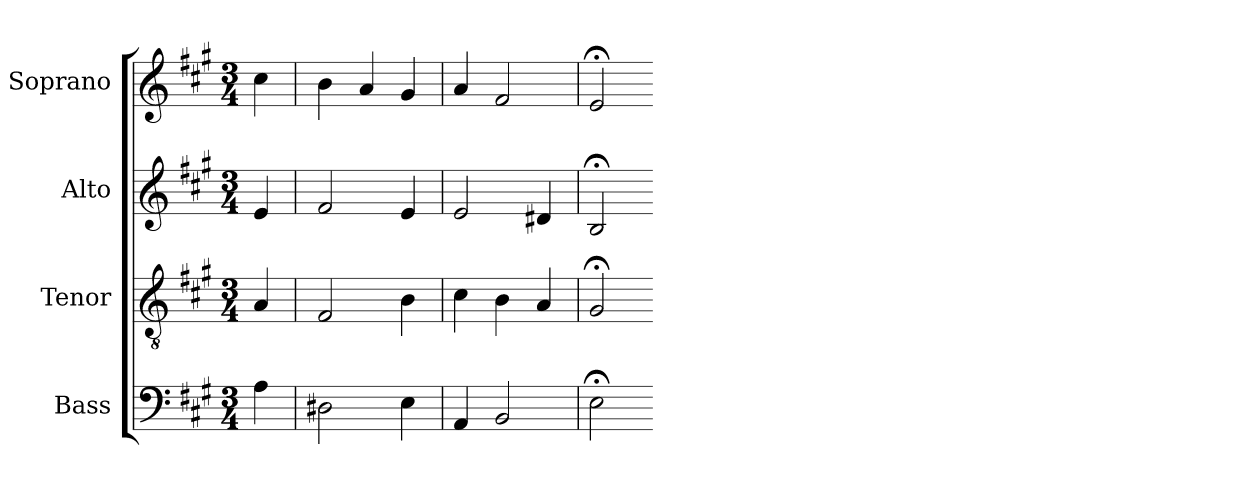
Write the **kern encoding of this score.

**kern	**kern	**kern	**kern
*part4	*part3	*part2	*part1
*staff4	*staff3	*staff2	*staff1
*I"Bass	*I"Tenor	*I"Alto	*I"Soprano
*I'B	*I'T	*I'A	*I'S
*clefF4	*clefGv2	*clefG2	*clefG2
*k[f#c#g#]	*k[f#c#g#]	*k[f#c#g#]	*k[f#c#g#]
*A:	*A:	*A:	*A:
*M3/4	*M3/4	*M3/4	*M3/4
*MM100	*MM100	*MM100	*MM100
=	=	=	=
4A	4A	4e	4cc#
=27	=27	=27	=27
2D#X	2F#	2f#	4b
.	.	.	4a
4E	4B	4e	4g#
=28	=28	=28	=28
4AA	4c#	2e	4a
2BB	4B	.	2f#
.	4A	4d#X	.
=29	=29	=29	=29
2E;<	2G#;<	2B;<	2e;<
=-	=-	=-	=-
*-	*-	*-	*-
